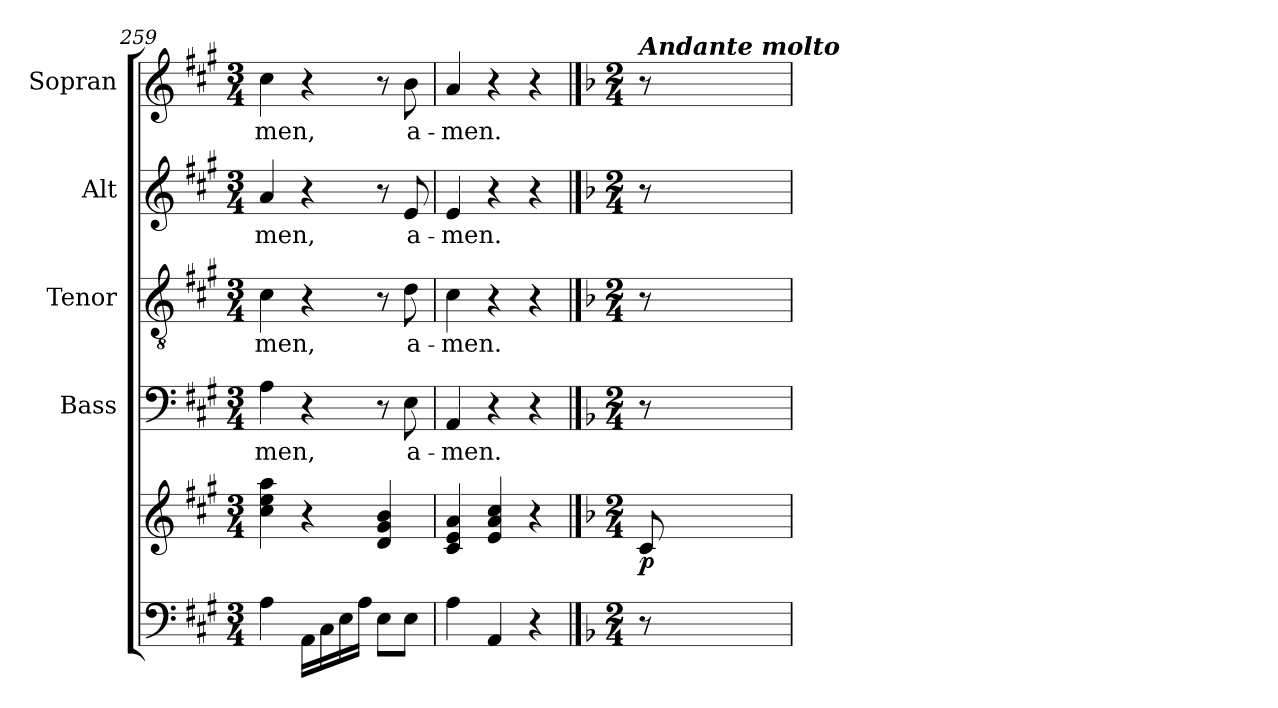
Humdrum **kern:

**kern	**kern	**dynam	**kern	**text	**kern	**text	**kern	**text	**kern	**text
*part5	*part5	*part5	*part4	*part4	*part3	*part3	*part2	*part2	*part1	*part1
*staff6	*staff5	*staff5/6	*staff4	*staff4	*staff3	*staff3	*staff2	*staff2	*staff1	*staff1
*	*	*	*I"Bass	*	*I"Tenor	*	*I"Alt	*	*I"Sopran	*
*	*	*	*I'B.	*	*I'T.	*	*I'A.	*	*I'S.	*
*clefF4	*clefG2	*	*clefF4	*	*clefGv2	*	*clefG2	*	*clefG2	*
*k[f#c#g#]	*k[f#c#g#]	*	*k[f#c#g#]	*	*k[f#c#g#]	*	*k[f#c#g#]	*	*k[f#c#g#]	*
*A:	*A:	*	*A:	*	*A:	*	*A:	*	*A:	*
*M3/4	*M3/4	*	*M3/4	*	*M3/4	*	*M3/4	*	*M3/4	*
=259	=259	=259	=259	=259	=259	=259	=259	=259	=259	=259
!	!	!	!	!LO:LY:b	!	!LO:LY:b	!	!LO:LY:b	!	!LO:LY:b
4A\	4cc#\ 4ee\ 4aa\	.	4A\	-men,	4c#\	-men,	4a/	-men,	4cc#\	-men,
16AA\LL	4r	.	4r	.	4r	.	4r	.	4r	.
16C#\	.	.	.	.	.	.	.	.	.	.
16E\	.	.	.	.	.	.	.	.	.	.
16A\JJ	.	.	.	.	.	.	.	.	.	.
8E\L	4d/ 4g#/ 4b/	.	8r	.	8r	.	8r	.	8r	.
!	!	!	!	!LO:LY:b	!	!LO:LY:b	!	!LO:LY:b	!	!LO:LY:b
8E\J	.	.	8E\	a-	8d\	a-	8e/	a-	8b\	a-
=260	=260	=260	=260	=260	=260	=260	=260	=260	=260	=260
!	!	!	!	!LO:LY:b	!	!LO:LY:b	!	!LO:LY:b	!	!LO:LY:b
4A\	4c#/ 4e/ 4a/	.	4AA/	-men.	4c#\	-men.	4e/	-men.	4a/	-men.
4AA/	4e/ 4a/ 4cc#/	.	4r	.	4r	.	4r	.	4r	.
4r	4r	.	4r	.	4r	.	4r	.	4r	.
!!LO:PB:g=z
==261	==261	==261	==261	==261	==261	==261	==261	==261	==261	==261
*k[b-]	*k[b-]	*	*k[b-]	*	*k[b-]	*	*k[b-]	*	*k[b-]	*
*F:	*F:	*	*F:	*	*F:	*	*F:	*	*F:	*
*M2/4	*M2/4	*	*M2/4	*	*M2/4	*	*M2/4	*	*M2/4	*
!	!	!	!	!	!	!	!	!	!LO:TX:a:Bi:t=Andante molto	!
!	!	!LO:DY:b	!	!	!	!	!	!	!	!
8r	8c/	p	8r	.	8r	.	8r	.	8r	.
=	=	=	=	=	=	=	=	=	=	=
*-	*-	*-	*-	*-	*-	*-	*-	*-	*-	*-
